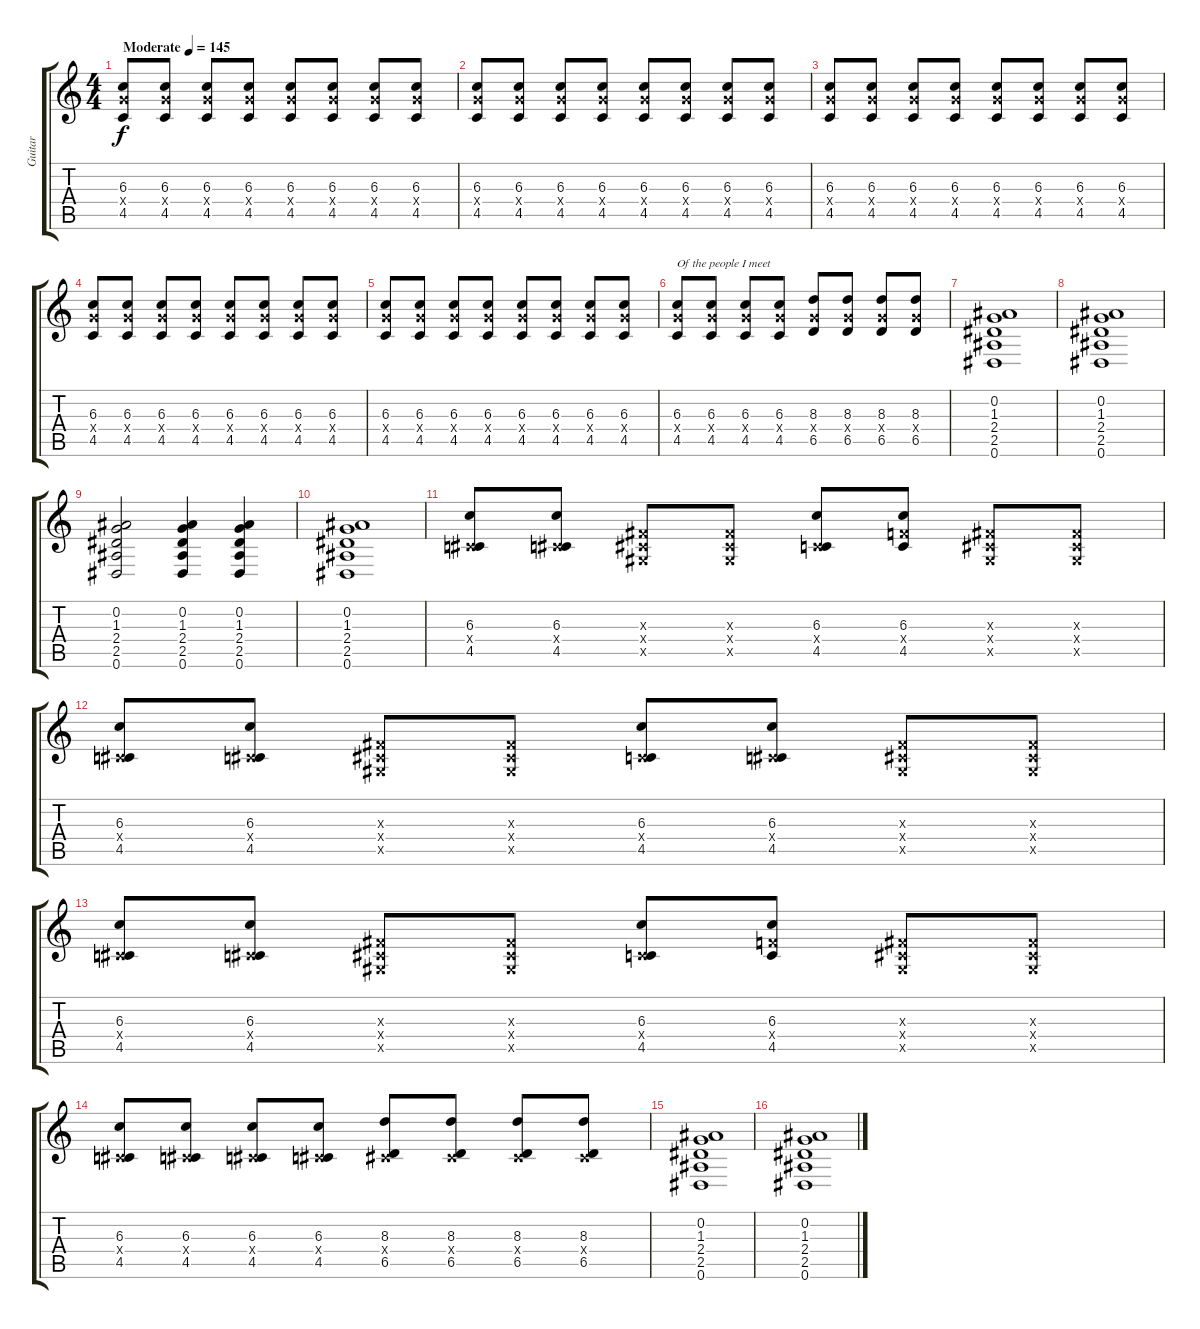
\track ("Guitar" "Guitar") {instrument overdrivenguitar}
\staff {score tabs}
\tuning (Eb4 Bb3 Gb3 Db3 Ab2 Eb2) {hide}
\ts (4 4)
\tempo (145 "Moderate")
\clef g2
\ks c
(6.3 6.4{x} 4.5).8{dy f instrument overdrivenguitar} (6.3 6.4{x} 4.5).8 (6.3 6.4{x} 4.5).8 (6.3 6.4{x} 4.5).8 (6.3 6.4{x} 4.5).8 (6.3 6.4{x} 4.5).8 (6.3 6.4{x} 4.5).8 (6.3 6.4{x} 4.5).8 |
(6.3 6.4{x} 4.5).8 (6.3 6.4{x} 4.5).8 (6.3 6.4{x} 4.5).8 (6.3 6.4{x} 4.5).8 (6.3 6.4{x} 4.5).8 (6.3 6.4{x} 4.5).8 (6.3 6.4{x} 4.5).8 (6.3 6.4{x} 4.5).8 |
(6.3 6.4{x} 4.5).8 (6.3 6.4{x} 4.5).8 (6.3 6.4{x} 4.5).8 (6.3 6.4{x} 4.5).8 (6.3 6.4{x} 4.5).8 (6.3 6.4{x} 4.5).8 (6.3 6.4{x} 4.5).8 (6.3 6.4{x} 4.5).8 |
(6.3 6.4{x} 4.5).8 (6.3 6.4{x} 4.5).8 (6.3 6.4{x} 4.5).8 (6.3 6.4{x} 4.5).8 (6.3 6.4{x} 4.5).8 (6.3 6.4{x} 4.5).8 (6.3 6.4{x} 4.5).8 (6.3 6.4{x} 4.5).8 |
(6.3 6.4{x} 4.5).8 (6.3 6.4{x} 4.5).8 (6.3 6.4{x} 4.5).8 (6.3 6.4{x} 4.5).8 (6.3 6.4{x} 4.5).8 (6.3 6.4{x} 4.5).8 (6.3 6.4{x} 4.5).8 (6.3 6.4{x} 4.5).8 |
(6.3 6.4{x} 4.5).8{txt "Of the people I meet"} (6.3 6.4{x} 4.5).8 (6.3 6.4{x} 4.5).8 (6.3 6.4{x} 4.5).8 (8.3 6.4{x} 6.5).8 (8.3 6.4{x} 6.5).8 (8.3 6.4{x} 6.5).8 (8.3 6.4{x} 6.5).8 |
(0.2 1.3 2.4 2.5 0.6).1 |
(0.2 1.3 2.4 2.5 0.6).1 |
(0.2 1.3 2.4 2.5 0.6).2 (0.2 1.3 2.4 2.5 0.6).4 (0.2 1.3 2.4 2.5 0.6).4 |
(0.2 1.3 2.4 2.5 0.6).1 |
(6.3 0.4{x} 4.5).8 (6.3 0.4{x} 4.5).8 (0.3{x} 0.4{x} 0.5{x}).8 (0.3{x} 0.4{x} 0.5{x}).8 (6.3 0.4{x} 4.5).8 (6.3 4.4{x} 4.5).8 (0.3{x} 0.4{x} 0.5{x}).8 (0.3{x} 0.4{x} 0.5{x}).8 |
(6.3 0.4{x} 4.5).8 (6.3 0.4{x} 4.5).8 (0.3{x} 0.4{x} 0.5{x}).8 (0.3{x} 0.4{x} 0.5{x}).8 (6.3 0.4{x} 4.5).8 (6.3 0.4{x} 4.5).8 (0.3{x} 0.4{x} 0.5{x}).8 (0.3{x} 0.4{x} 0.5{x}).8 |
(6.3 0.4{x} 4.5).8 (6.3 0.4{x} 4.5).8 (0.3{x} 0.4{x} 0.5{x}).8 (0.3{x} 0.4{x} 0.5{x}).8 (6.3 0.4{x} 4.5).8 (6.3 4.4{x} 4.5).8 (0.3{x} 0.4{x} 0.5{x}).8 (0.3{x} 0.4{x} 0.5{x}).8 |
(6.3 0.4{x} 4.5).8 (6.3 0.4{x} 4.5).8 (6.3 0.4{x} 4.5).8 (6.3 0.4{x} 4.5).8 (8.3 0.4{x} 6.5).8 (8.3 0.4{x} 6.5).8 (8.3 0.4{x} 6.5).8 (8.3 0.4{x} 6.5).8 |
(0.2 1.3 2.4 2.5 0.6).1 |
(0.2 1.3 2.4 2.5 0.6).1
